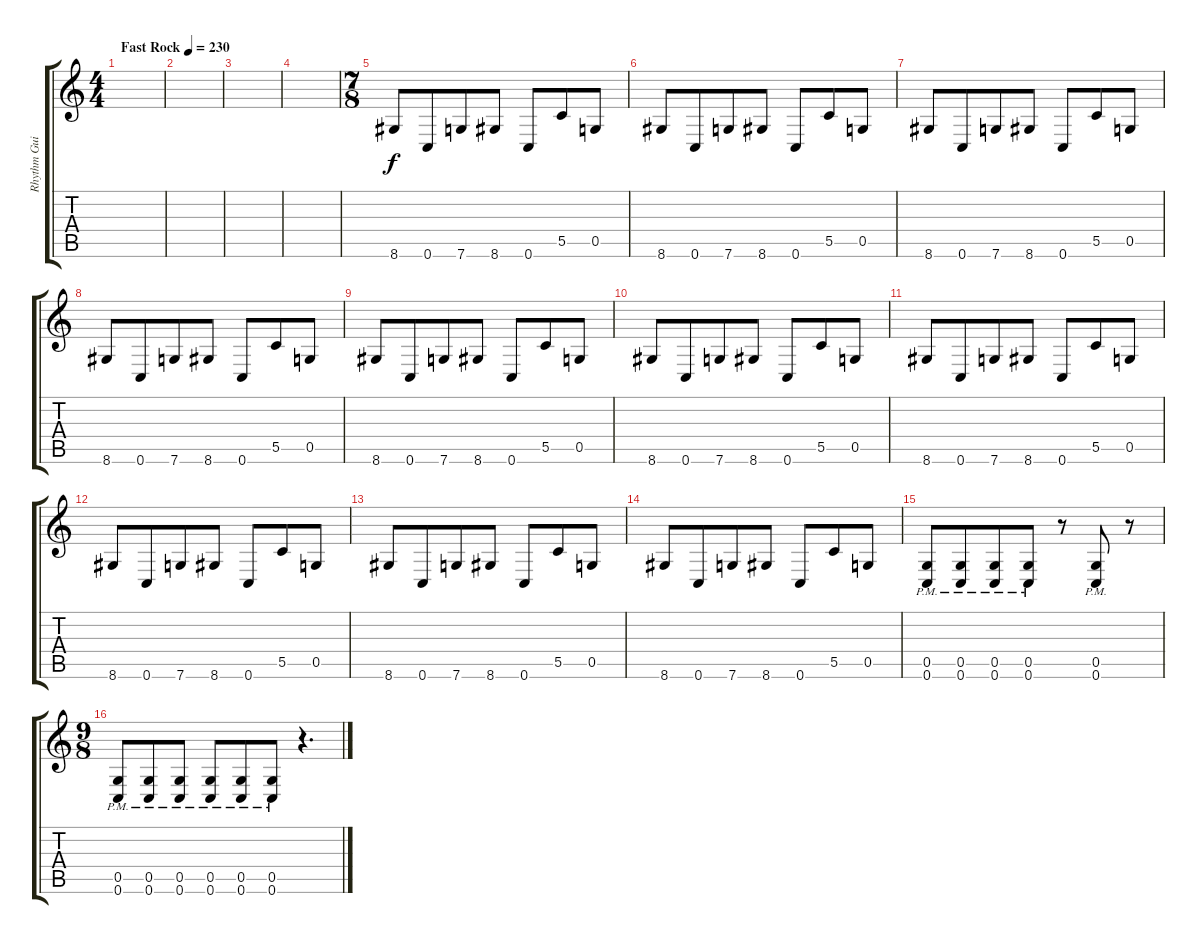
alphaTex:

\track ("Rhythm Guitar 1" "Rhythm Gui") {instrument distortionguitar}
\staff {score tabs}
\tuning (D4 A3 F3 C3 G2 C2) {hide}
\ts (4 4)
\tempo (230 "Fast Rock")
\clef g2
\ks c
|
|
|
|
\ts (7 8)
8.6.8 0.6.8 7.6.8 8.6.8 0.6.8 5.5.8 0.5.8 |
8.6.8 0.6.8 7.6.8 8.6.8 0.6.8 5.5.8 0.5.8 |
8.6.8 0.6.8 7.6.8 8.6.8 0.6.8 5.5.8 0.5.8 |
8.6.8 0.6.8 7.6.8 8.6.8 0.6.8 5.5.8 0.5.8 |
8.6.8 0.6.8 7.6.8 8.6.8 0.6.8 5.5.8 0.5.8 |
8.6.8 0.6.8 7.6.8 8.6.8 0.6.8 5.5.8 0.5.8 |
8.6.8 0.6.8 7.6.8 8.6.8 0.6.8 5.5.8 0.5.8 |
8.6.8 0.6.8 7.6.8 8.6.8 0.6.8 5.5.8 0.5.8 |
8.6.8 0.6.8 7.6.8 8.6.8 0.6.8 5.5.8 0.5.8 |
8.6.8 0.6.8 7.6.8 8.6.8 0.6.8 5.5.8 0.5.8 |
(0.5{pm} 0.6{pm}).8 (0.5{pm} 0.6{pm}).8 (0.5{pm} 0.6{pm}).8 (0.5{pm} 0.6{pm}).8 r.8 (0.5{pm} 0.6{pm}).8 r.8 |
\ts (9 8)
(0.5{pm} 0.6{pm}).8 (0.5{pm} 0.6{pm}).8 (0.5{pm} 0.6{pm}).8 (0.5{pm} 0.6{pm}).8 (0.5{pm} 0.6{pm}).8 (0.5{pm} 0.6{pm}).8 r.4{d}
